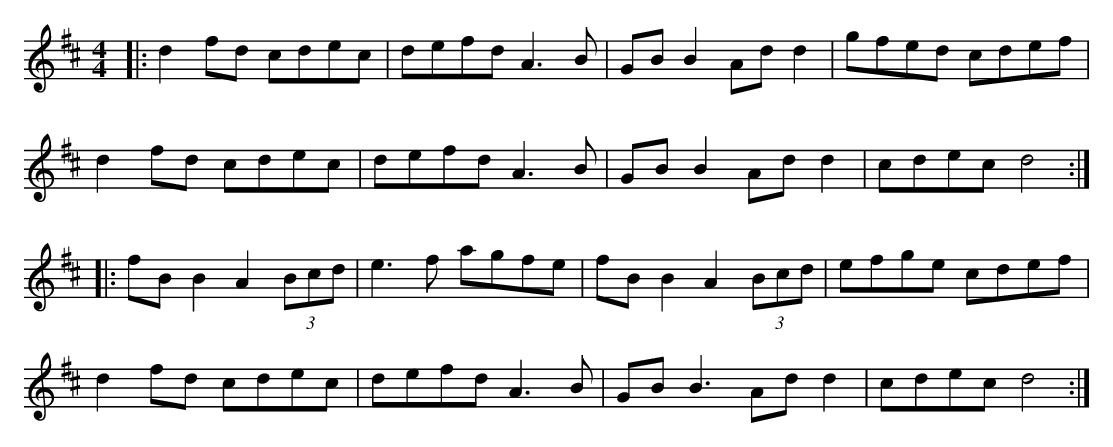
X:1
M:4/4
K:D
|:d2 fd cdec|defd A3B|GB B2 Ad d2|gfed cdef|
d2 fd cdec|defd A3B|GB B2 Ad d2|cdec d4:|
|:fB B2 A2 (3Bcd|e3f agfe|fB B2 A2 (3Bcd|efge cdef|
d2 fd cdec|defd A3B|GB B3 Ad d2|cdec d4:|
